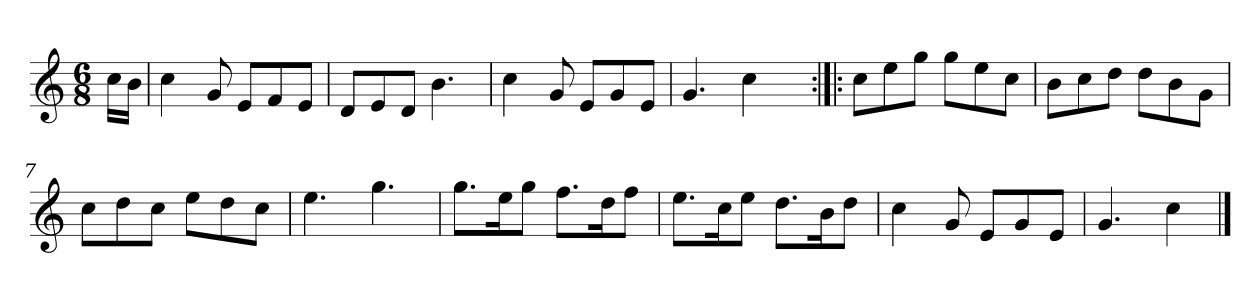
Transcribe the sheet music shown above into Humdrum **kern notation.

**kern
*part1
*staff1
*clefG2
*k[]
*C:
*M6/8
*MM120
=
16cc\LL
16b\JJ
=1
4cc
8g
8e/L
8f/
8e/J
=2
8d/L
8e/
8d/J
4.b
=3
4cc
8g
8e/L
8g/
8e/J
=4
4.g
4cc
8ryy
=5:|!|:
8cc\L
8ee\
8gg\J
8gg\L
8ee\
8cc\J
=6
8b\L
8cc\
8dd\J
8dd\L
8b\
8g\J
=7
8cc\L
8dd\
8cc\J
8ee\L
8dd\
8cc\J
=8
4.ee
4.gg
=9
8.gg\L
16ee\K
8gg\J
8.ff\L
16dd\K
8ff\J
=10
8.ee\L
16cc\K
8ee\J
8.dd\L
16b\K
8dd\J
=11
4cc
8g
8e/L
8g/
8e/J
=12
4.g
4cc
==
*-
